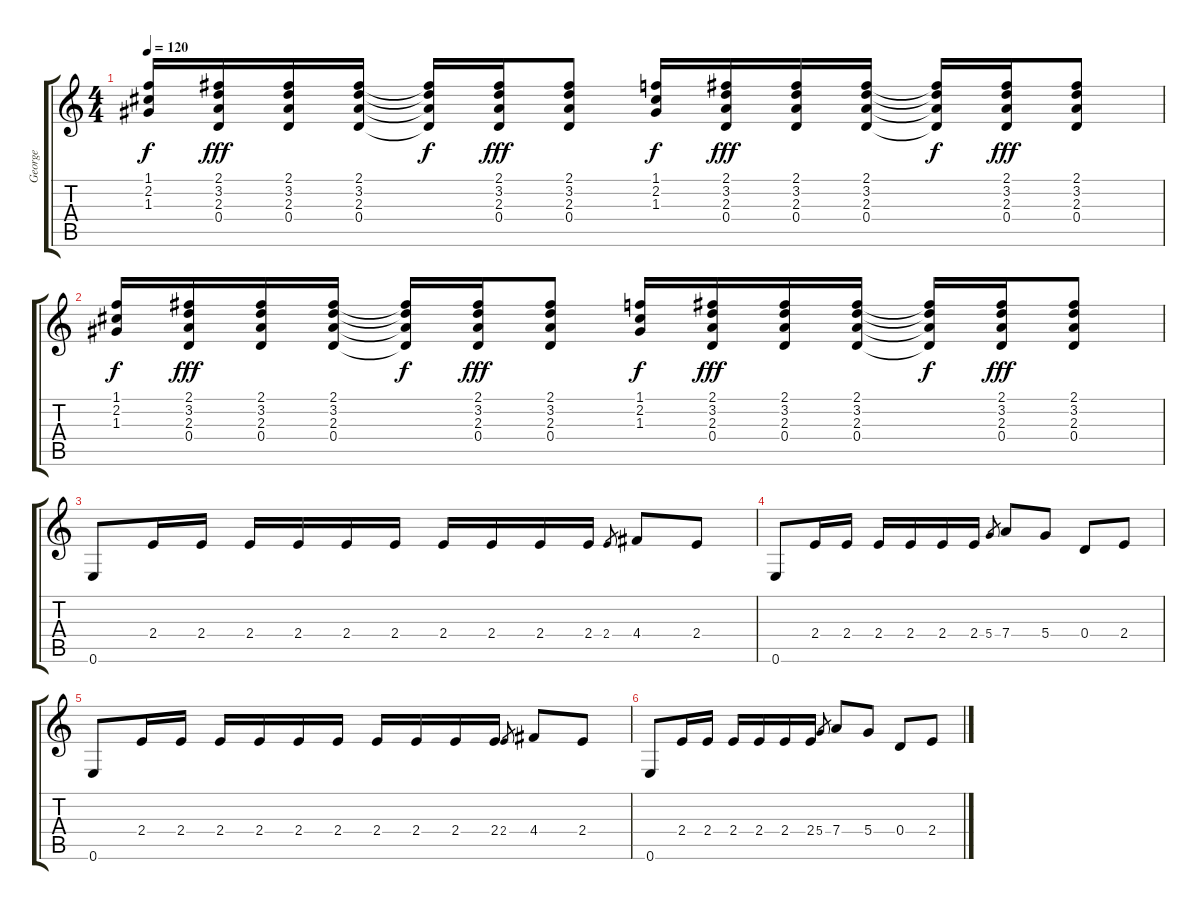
\track ("George" "George") {instrument overdrivenguitar}
\staff {score tabs}
\tuning (E4 B3 G3 D3 A2 E2) {hide}
\ts (4 4)
\tempo 120
\clef g2
\ks c
(1.1 2.2 1.3).16{dy f} (2.1 3.2 2.3 0.4).16{dy fff} (2.1 3.2 2.3 0.4).16 (2.1 3.2 2.3 0.4).16 (2.1{t} 3.2{t} 2.3{t} 0.4{t}).16{dy f} (2.1 3.2 2.3 0.4).16{dy fff} (2.1 3.2 2.3 0.4).8 (1.1 2.2 1.3).16{dy f} (2.1 3.2 2.3 0.4).16{dy fff} (2.1 3.2 2.3 0.4).16 (2.1 3.2 2.3 0.4).16 (2.1{t} 3.2{t} 2.3{t} 0.4{t}).16{dy f} (2.1 3.2 2.3 0.4).16{dy fff} (2.1 3.2 2.3 0.4).8 |
(1.1 2.2 1.3).16{dy f} (2.1 3.2 2.3 0.4).16{dy fff} (2.1 3.2 2.3 0.4).16 (2.1 3.2 2.3 0.4).16 (2.1{t} 3.2{t} 2.3{t} 0.4{t}).16{dy f} (2.1 3.2 2.3 0.4).16{dy fff} (2.1 3.2 2.3 0.4).8 (1.1 2.2 1.3).16{dy f} (2.1 3.2 2.3 0.4).16{dy fff} (2.1 3.2 2.3 0.4).16 (2.1 3.2 2.3 0.4).16 (2.1{t} 3.2{t} 2.3{t} 0.4{t}).16{dy f} (2.1 3.2 2.3 0.4).16{dy fff} (2.1 3.2 2.3 0.4).8 |
0.6.8{volume 11} 2.4.16 2.4.16 2.4.16 2.4.16 2.4.16 2.4.16 2.4.16{volume 10} 2.4.16 2.4.16 2.4.16 2.4.8{gr} 4.4.8 2.4.8 |
0.6.8{volume 9} 2.4.16 2.4.16 2.4.16 2.4.16 2.4.16 2.4.16 5.4.8{gr} 7.4.8{volume 8} 5.4.8 0.4.8 2.4.8 |
0.6.8{volume 7} 2.4.16 2.4.16 2.4.16 2.4.16 2.4.16 2.4.16 2.4.16{volume 6} 2.4.16 2.4.16 2.4.16 2.4.8{gr} 4.4.8 2.4.8 |
0.6.8{volume 4} 2.4.16 2.4.16 2.4.16 2.4.16 2.4.16 2.4.16 5.4.8{gr} 7.4.8{volume 3} 5.4.8 0.4.8 2.4.8
